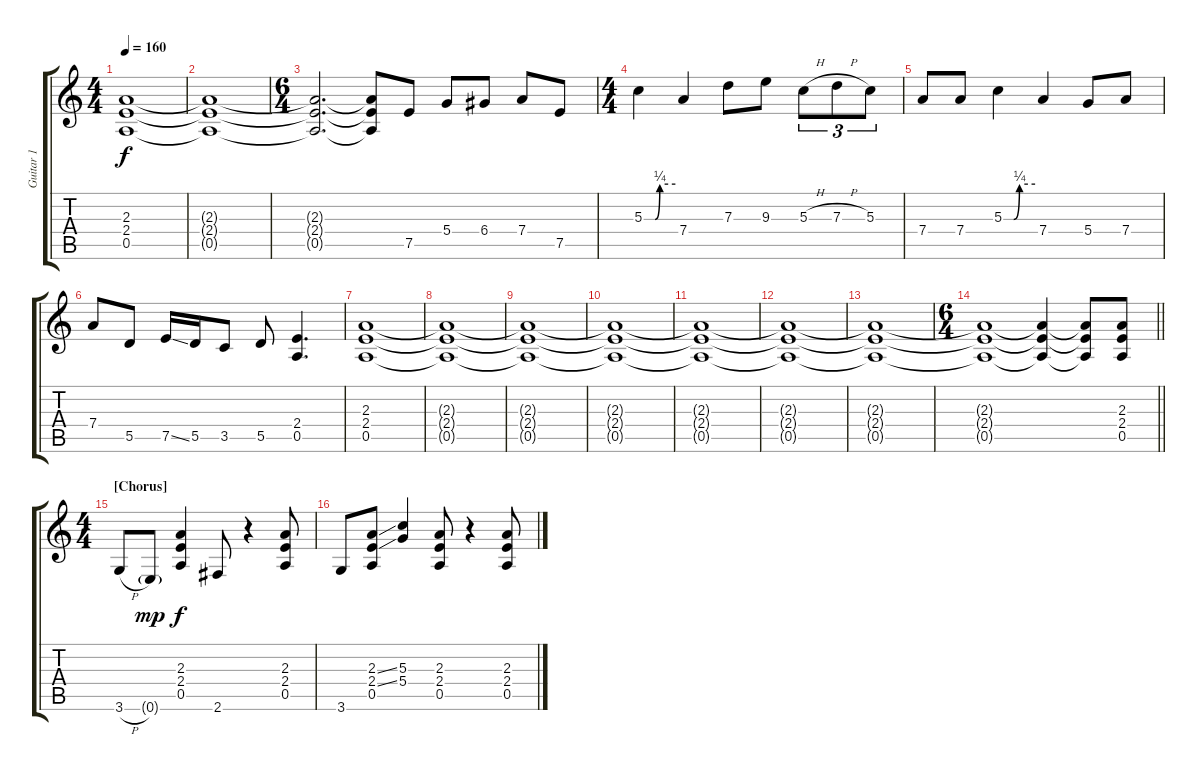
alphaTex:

\track ("Guitar 1" "Guitar 1") {instrument overdrivenguitar}
\staff {score tabs}
\tuning (E4 B3 G3 D3 A2 E2) {hide}
\ts (4 4)
\tempo 160
\clef g2
\ks c
(2.3{t} 2.4{t} 0.5{t}).1{dy f} |
(2.3{t} 2.4{t} 0.5{t}).1 |
\ts (6 4)
(2.3{t} 2.4{t} 0.5{t}).2{d} (2.3{t} 2.4{t} 0.5{t}).8 7.5.8 5.4.8 6.4.8 7.4.8 7.5.8 |
\ts (4 4)
5.3{be (custom 0 0 10 0 21 0 30 1 60 1)}.4 7.4.4 7.3.8 9.3.8 5.3{h}.8{tu (3 2)} 7.3{h}.8{tu (3 2)} 5.3.8{tu (3 2)} |
7.4.8 7.4.8 5.3{be (custom 0 0 19 0 30 1 60 1)}.4 7.4.4 5.4.8 7.4.8 |
7.4.8 5.5.8 7.5{ss}.16 5.5.16 3.5.8 5.5.8 (2.4 0.5).4{d} |
(2.3 2.4 0.5).1 |
(2.3{t} 2.4{t} 0.5{t}).1 |
(2.3{t} 2.4{t} 0.5{t}).1 |
(2.3{t} 2.4{t} 0.5{t}).1 |
(2.3{t} 2.4{t} 0.5{t}).1 |
(2.3{t} 2.4{t} 0.5{t}).1 |
(2.3{t} 2.4{t} 0.5{t}).1 |
\ts (6 4)
\barLineRight lightlight
(2.3{t} 2.4{t} 0.5{t}).1 (2.3{t} 2.4{t} 0.5{t}).4 (2.3{t} 2.4{t} 0.5{t}).8 (2.3 2.4 0.5).8{volume 15 instrument overdrivenguitar} |
\ts (4 4)
\section ("" "[Chorus]")
3.6{h}.8 0.6{g}.8{dy mp} (2.3 2.4 0.5).4{dy f} 2.6.8 r.4 (2.3 2.4 0.5).8 |
3.6.8 (2.3{ss} 2.4{ss} 0.5).8 (5.3 5.4).4 (2.3 2.4 0.5).8 r.4 (2.3 2.4 0.5).8
